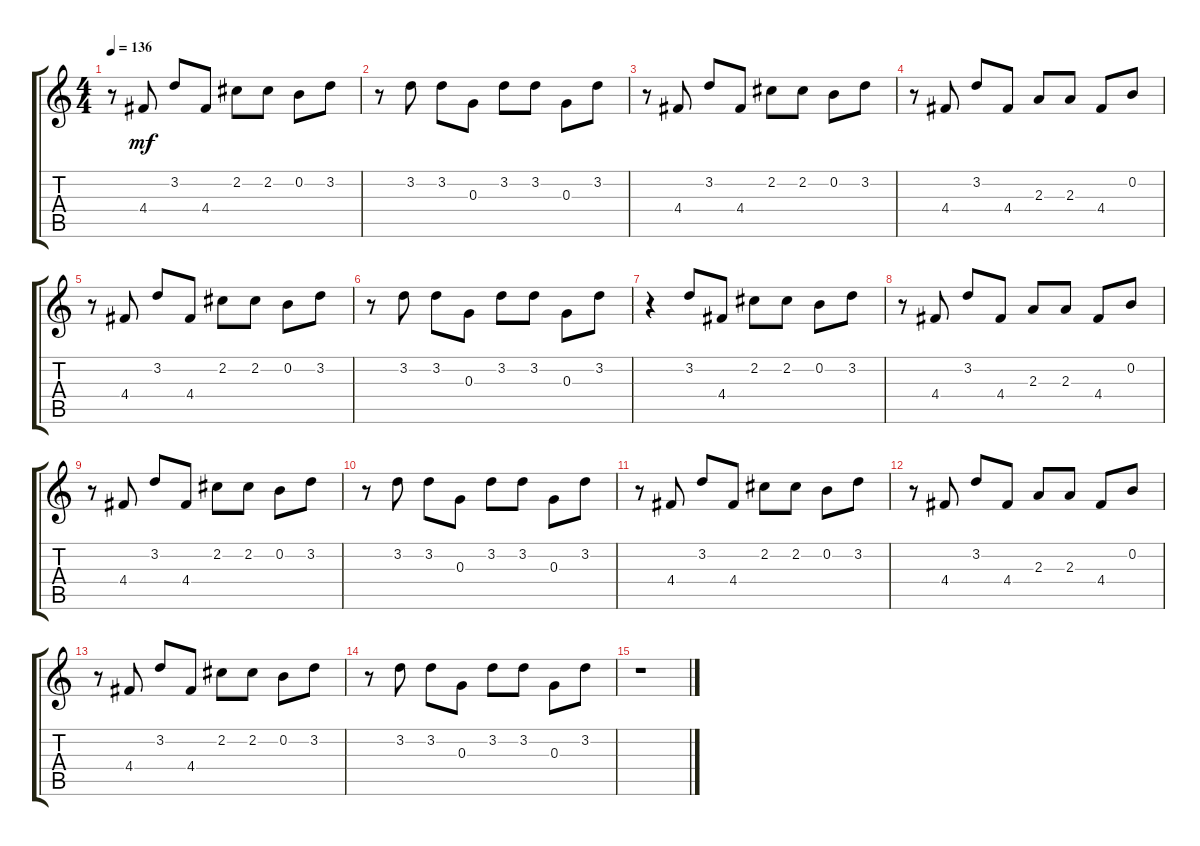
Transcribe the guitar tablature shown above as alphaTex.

\track "" {instrument acousticguitarnylon}
\staff {score tabs}
\tuning (E4 B3 G3 D3 A2 E2) {hide}
\ts (4 4)
\tempo 136
\clef g2
\ks c
r.8{dy mf} 4.4.8 3.2.8 4.4.8 2.2.8 2.2.8 0.2.8 3.2.8 |
r.8 3.2.8 3.2.8 0.3.8 3.2.8 3.2.8 0.3.8 3.2.8 |
r.8 4.4.8 3.2.8 4.4.8 2.2.8 2.2.8 0.2.8 3.2.8 |
r.8 4.4.8 3.2.8 4.4.8 2.3.8 2.3.8 4.4.8 0.2.8 |
r.8 4.4.8 3.2.8 4.4.8 2.2.8 2.2.8 0.2.8 3.2.8 |
r.8 3.2.8 3.2.8 0.3.8 3.2.8 3.2.8 0.3.8 3.2.8 |
r.4 3.2.8 4.4.8 2.2.8 2.2.8 0.2.8 3.2.8 |
r.8 4.4.8 3.2.8 4.4.8 2.3.8 2.3.8 4.4.8 0.2.8 |
r.8 4.4.8 3.2.8 4.4.8 2.2.8 2.2.8 0.2.8 3.2.8 |
r.8 3.2.8 3.2.8 0.3.8 3.2.8 3.2.8 0.3.8 3.2.8 |
r.8 4.4.8 3.2.8 4.4.8 2.2.8 2.2.8 0.2.8 3.2.8 |
r.8 4.4.8 3.2.8 4.4.8 2.3.8 2.3.8 4.4.8 0.2.8 |
r.8 4.4.8 3.2.8 4.4.8 2.2.8 2.2.8 0.2.8 3.2.8 |
r.8 3.2.8 3.2.8 0.3.8 3.2.8 3.2.8 0.3.8 3.2.8 |
r.1
